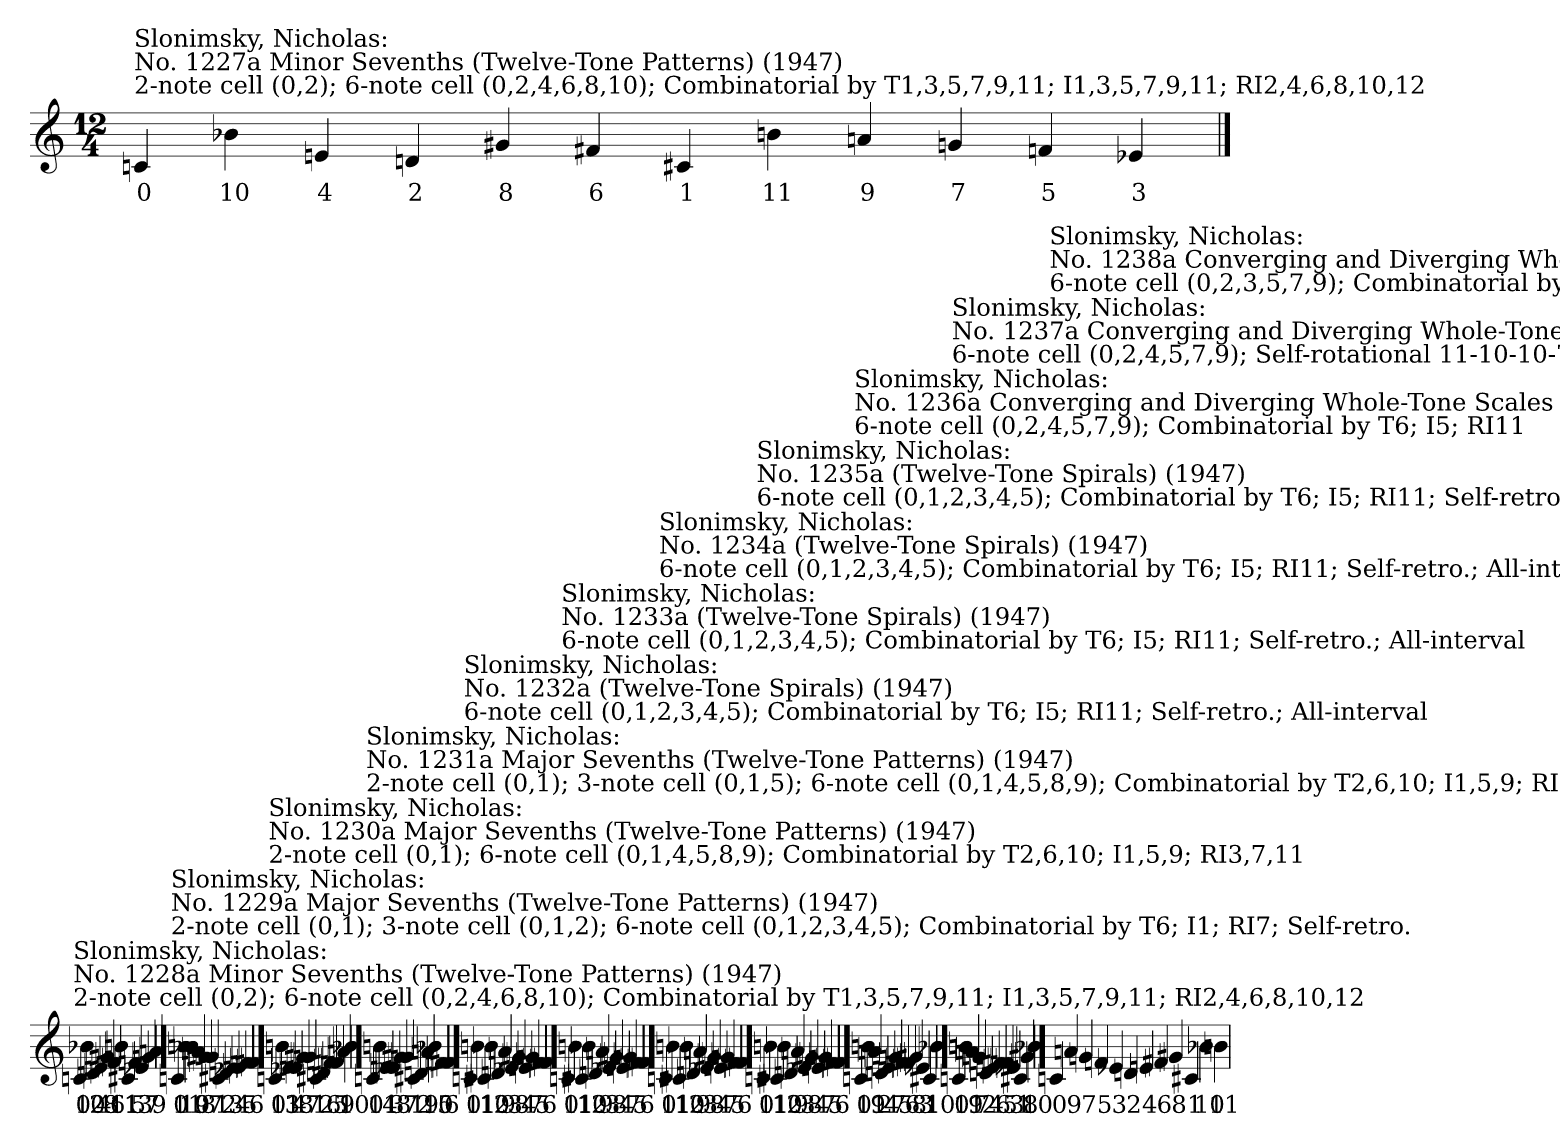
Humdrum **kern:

**kern	**text
*part1	*part1
*staff1	*staff1
!!LO:LB:g=z
*M12/4	*
==1165	==1165
!LO:TX:t=Slonimsky, Nicholas&colon; \nNo. 1227a Minor Sevenths (Twelve-Tone Patterns) (1947)\n2-note cell (0,2); 6-note cell (0,2,4,6,8,10); Combinatorial by T1,3,5,7,9,11; I1,3,5,7,9,11; RI2,4,6,8,10,12	!
4cn	0
4b-X	10
4en	4
4dn	2
4g#X	8
4f#X	6
4c#X	1
4bn	11
4an	9
4gn	7
4fn	5
4e-X	3
!!LO:LB:g=z
==1166	==1166
!LO:TX:t=Slonimsky, Nicholas&colon; \nNo. 1228a Minor Sevenths (Twelve-Tone Patterns) (1947)\n2-note cell (0,2); 6-note cell (0,2,4,6,8,10); Combinatorial by T1,3,5,7,9,11; I1,3,5,7,9,11; RI2,4,6,8,10,12	!
4cn	0
4b-X	10
4dn	2
4en	4
4g#X	8
4f#X	6
4bn	11
4c#X	1
4fn	5
4e-X	3
4gn	7
4an	9
!!LO:LB:g=z
==1167	==1167
!LO:TX:t=Slonimsky, Nicholas&colon; \nNo. 1229a Major Sevenths (Twelve-Tone Patterns) (1947)\n2-note cell (0,1); 3-note cell (0,1,2); 6-note cell (0,1,2,3,4,5); Combinatorial by T6; I1; RI7; Self-retro.	!
4cn	0
4bn	11
4b-X	10
4an	9
4g#X	8
4gn	7
4c#X	1
4dn	2
4e-X	3
4en	4
4fn	5
4f#X	6
!!LO:LB:g=z
==1168	==1168
!LO:TX:t=Slonimsky, Nicholas&colon; \nNo. 1230a Major Sevenths (Twelve-Tone Patterns) (1947)\n2-note cell (0,1); 6-note cell (0,1,4,5,8,9); Combinatorial by T2,6,10; I1,5,9; RI3,7,11	!
4cn	0
4bn	11
4e-X	3
4en	4
4g#X	8
4gn	7
4c#X	1
4dn	2
4f#X	6
4fn	5
4an	9
4b-X	10
!!LO:LB:g=z
==1169	==1169
!LO:TX:t=Slonimsky, Nicholas&colon; \nNo. 1231a Major Sevenths (Twelve-Tone Patterns) (1947)\n2-note cell (0,1); 3-note cell (0,1,5); 6-note cell (0,1,4,5,8,9); Combinatorial by T2,6,10; I1,5,9; RI3,7,11; Self-retro.	!
4cn	0
4bn	11
4en	4
4e-X	3
4g#X	8
4gn	7
4c#X	1
4dn	2
4an	9
4b-X	10
4fn	5
4f#X	6
!!LO:LB:g=z
==1170	==1170
!LO:TX:t=Slonimsky, Nicholas&colon; \nNo. 1232a (Twelve-Tone Spirals) (1947)\n6-note cell (0,1,2,3,4,5); Combinatorial by T6; I5; RI11; Self-retro.; All-interval	!
4cn	0
4bn	11
4c#X	1
4b-X	10
4dn	2
4an	9
4e-X	3
4g#X	8
4en	4
4gn	7
4fn	5
4f#X	6
!!LO:LB:g=z
==1171	==1171
!LO:TX:t=Slonimsky, Nicholas&colon; \nNo. 1233a (Twelve-Tone Spirals) (1947)\n6-note cell (0,1,2,3,4,5); Combinatorial by T6; I5; RI11; Self-retro.; All-interval	!
4cn	0
4bn	11
4c#X	1
4b-X	10
4dn	2
4an	9
4e-X	3
4g#X	8
4en	4
4gn	7
4fn	5
4f#X	6
!!LO:LB:g=z
==1172	==1172
!LO:TX:t=Slonimsky, Nicholas&colon; \nNo. 1234a (Twelve-Tone Spirals) (1947)\n6-note cell (0,1,2,3,4,5); Combinatorial by T6; I5; RI11; Self-retro.; All-interval	!
4cn	0
4bn	11
4c#X	1
4b-X	10
4dn	2
4an	9
4e-X	3
4g#X	8
4en	4
4gn	7
4fn	5
4f#X	6
!!LO:LB:g=z
==1173	==1173
!LO:TX:t=Slonimsky, Nicholas&colon; \nNo. 1235a (Twelve-Tone Spirals) (1947)\n6-note cell (0,1,2,3,4,5); Combinatorial by T6; I5; RI11; Self-retro.; All-interval	!
4cn	0
4bn	11
4c#X	1
4b-X	10
4dn	2
4an	9
4e-X	3
4g#X	8
4en	4
4gn	7
4fn	5
4f#X	6
!!LO:LB:g=z
==1174	==1174
!LO:TX:t=Slonimsky, Nicholas&colon; \nNo. 1236a Converging and Diverging Whole-Tone Scales (Twelve-Tone Spirals) (1947)\n6-note cell (0,2,4,5,7,9); Combinatorial by T6; I5; RI11	!
4cn	0
4bn	11
4an	9
4dn	2
4en	4
4gn	7
4fn	5
4f#X	6
4g#X	8
4e-X	3
4c#X	1
4b-X	10
!!LO:LB:g=z
==1175	==1175
!LO:TX:t=Slonimsky, Nicholas&colon; \nNo. 1237a Converging and Diverging Whole-Tone Scales (Twelve-Tone Spirals) (1947)\n6-note cell (0,2,4,5,7,9); Self-rotational 11-10-10-7-2-2-; Combinatorial by T6; I5; RI11	!
4cn	0
4bn	11
4an	9
4gn	7
4dn	2
4en	4
4f#X	6
4fn	5
4e-X	3
4c#X	1
4g#X	8
4b-X	10
!!LO:LB:g=z
==1176	==1176
!LO:TX:t=Slonimsky, Nicholas&colon; \nNo. 1238a Converging and Diverging Whole-Tone Scales (Twelve-Tone Spirals) (1947)\n6-note cell (0,2,3,5,7,9); Combinatorial by I1	!
4cn	0
4an	9
4gn	7
4fn	5
4e-X	3
4dn	2
4en	4
4f#X	6
4g#X	8
4c#X	1
4b-X	10
4bn	11
=	=
*-	*-
